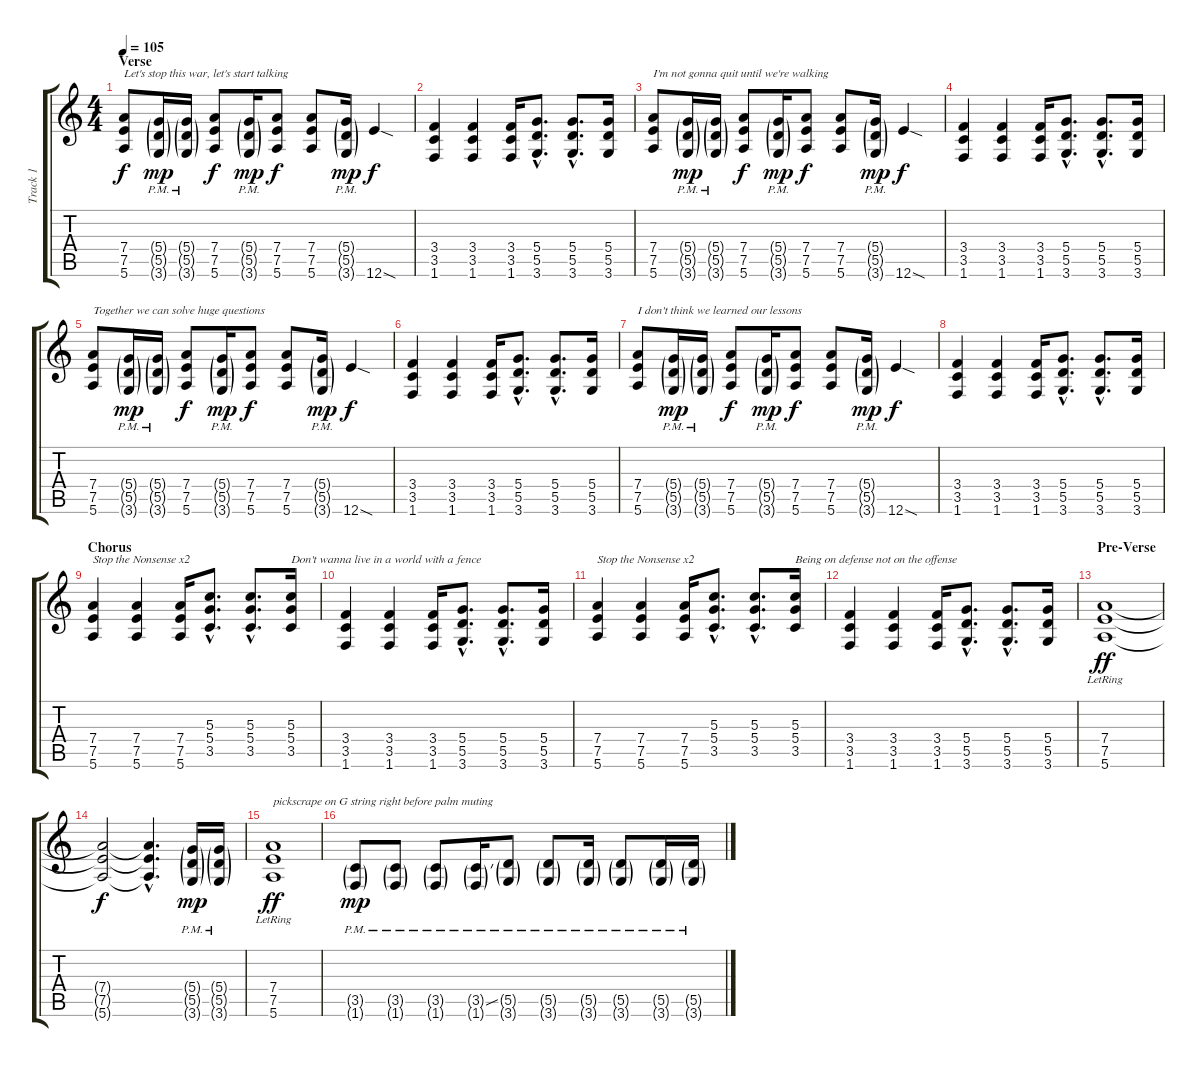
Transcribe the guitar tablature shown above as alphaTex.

\track ("Track 1" "Track 1") {instrument overdrivenguitar}
\staff {score tabs}
\tuning (E4 B3 G3 D3 A2 E2) {hide}
\ts (4 4)
\section ("" "Verse")
\tempo 105
\clef g2
\ks c
(7.4 7.5 5.6).8{txt "Let's stop this war, let's start talking" dy f} (5.4{g pm} 5.5{g} 3.6{g}).16{dy mp} (5.4{g pm} 5.5{g} 3.6{g}).16 (7.4 7.5 5.6).8{dy f} (5.4{g} 5.5{g pm} 3.6{g}).16{dy mp} (7.4 7.5 5.6).8{dy f} (7.4 7.5 5.6).8 (5.4{g pm} 5.5{g} 3.6{g}).16{dy mp} 12.6{sod}.4{dy f} |
(3.4 3.5 1.6).4 (3.4 3.5 1.6).4 (3.4 3.5 1.6).16 (5.4{hac} 5.5{hac} 3.6{hac}).8{d} (5.4{hac} 5.5{hac} 3.6{hac}).8{d} (5.4 5.5 3.6).16 |
(7.4 7.5 5.6).8{txt "I'm not gonna quit until we're walking"} (5.4{g pm} 5.5{g} 3.6{g}).16{dy mp} (5.4{g pm} 5.5{g} 3.6{g}).16 (7.4 7.5 5.6).8{dy f} (5.4{g} 5.5{g pm} 3.6{g}).16{dy mp} (7.4 7.5 5.6).8{dy f} (7.4 7.5 5.6).8 (5.4{g pm} 5.5{g} 3.6{g}).16{dy mp} 12.6{sod}.4{dy f} |
(3.4 3.5 1.6).4 (3.4 3.5 1.6).4 (3.4 3.5 1.6).16 (5.4{hac} 5.5{hac} 3.6{hac}).8{d} (5.4{hac} 5.5{hac} 3.6{hac}).8{d} (5.4 5.5 3.6).16 |
(7.4 7.5 5.6).8{txt "Together we can solve huge questions"} (5.4{g pm} 5.5{g} 3.6{g}).16{dy mp} (5.4{g pm} 5.5{g} 3.6{g}).16 (7.4 7.5 5.6).8{dy f} (5.4{g} 5.5{g pm} 3.6{g}).16{dy mp} (7.4 7.5 5.6).8{dy f} (7.4 7.5 5.6).8 (5.4{g pm} 5.5{g} 3.6{g}).16{dy mp} 12.6{sod}.4{dy f} |
(3.4 3.5 1.6).4 (3.4 3.5 1.6).4 (3.4 3.5 1.6).16 (5.4{hac} 5.5{hac} 3.6{hac}).8{d} (5.4{hac} 5.5{hac} 3.6{hac}).8{d} (5.4 5.5 3.6).16 |
(7.4 7.5 5.6).8{txt "I don't think we learned our lessons"} (5.4{g pm} 5.5{g} 3.6{g}).16{dy mp} (5.4{g pm} 5.5{g} 3.6{g}).16 (7.4 7.5 5.6).8{dy f} (5.4{g} 5.5{g pm} 3.6{g}).16{dy mp} (7.4 7.5 5.6).8{dy f} (7.4 7.5 5.6).8 (5.4{g pm} 5.5{g} 3.6{g}).16{dy mp} 12.6{sod}.4{dy f} |
(3.4 3.5 1.6).4 (3.4 3.5 1.6).4 (3.4 3.5 1.6).16 (5.4{hac} 5.5{hac} 3.6{hac}).8{d} (5.4{hac} 5.5{hac} 3.6{hac}).8{d} (5.4 5.5 3.6).16 |
\section ("" "Chorus")
(7.4 7.5 5.6).4{txt "Stop the Nonsense x2"} (7.4 7.5 5.6).4 (7.4 7.5 5.6).16 (5.3{hac} 5.4{hac} 3.5{hac}).8{d} (5.3{hac} 5.4{hac} 3.5{hac}).8{d} (5.3 5.4 3.5).16{txt "Don't wanna live in a world with a fence"} |
(3.4 3.5 1.6).4 (3.4 3.5 1.6).4 (3.4 3.5 1.6).16 (5.4{hac} 5.5{hac} 3.6{hac}).8{d} (5.4{hac} 5.5{hac} 3.6{hac}).8{d} (5.4 5.5 3.6).16 |
(7.4 7.5 5.6).4{txt "Stop the Nonsense x2"} (7.4 7.5 5.6).4 (7.4 7.5 5.6).16 (5.3{hac} 5.4{hac} 3.5{hac}).8{d} (5.3{hac} 5.4{hac} 3.5{hac}).8{d} (5.3 5.4 3.5).16{txt "Being on defense not on the offense"} |
(3.4 3.5 1.6).4 (3.4 3.5 1.6).4 (3.4 3.5 1.6).16 (5.4{hac} 5.5{hac} 3.6{hac}).8{d} (5.4{hac} 5.5{hac} 3.6{hac}).8{d} (5.4 5.5 3.6).16 |
\section ("" "Pre-Verse")
(7.4{lr} 7.5{lr} 5.6{lr}).1{dy ff} |
(7.4{t} 7.5{t} 5.6{t}).2{dy f} (7.4{hac t} 7.5{hac t} 5.6{hac t}).4{d} (5.4{g} 5.5{g pm} 3.6{g}).16{dy mp} (5.4{g} 5.5{g pm} 3.6{g}).16 |
(7.4{lr} 7.5{lr} 5.6{lr}).1{txt "pickscrape on G string right before palm muting" dy ff} |
(3.5{g} 1.6{g pm}).8{dy mp} (3.5{g} 1.6{g pm}).8 (3.5{g} 1.6{g pm}).8 (3.5{ss g} 1.6{g pm}).16 (5.5{g} 3.6{g pm}).8 (5.5{g} 3.6{g pm}).8 (5.5{g} 3.6{g pm}).16 (5.5{g} 3.6{g pm}).8 (5.5{g pm} 3.6{g}).16 (5.5{g} 3.6{g pm}).16
